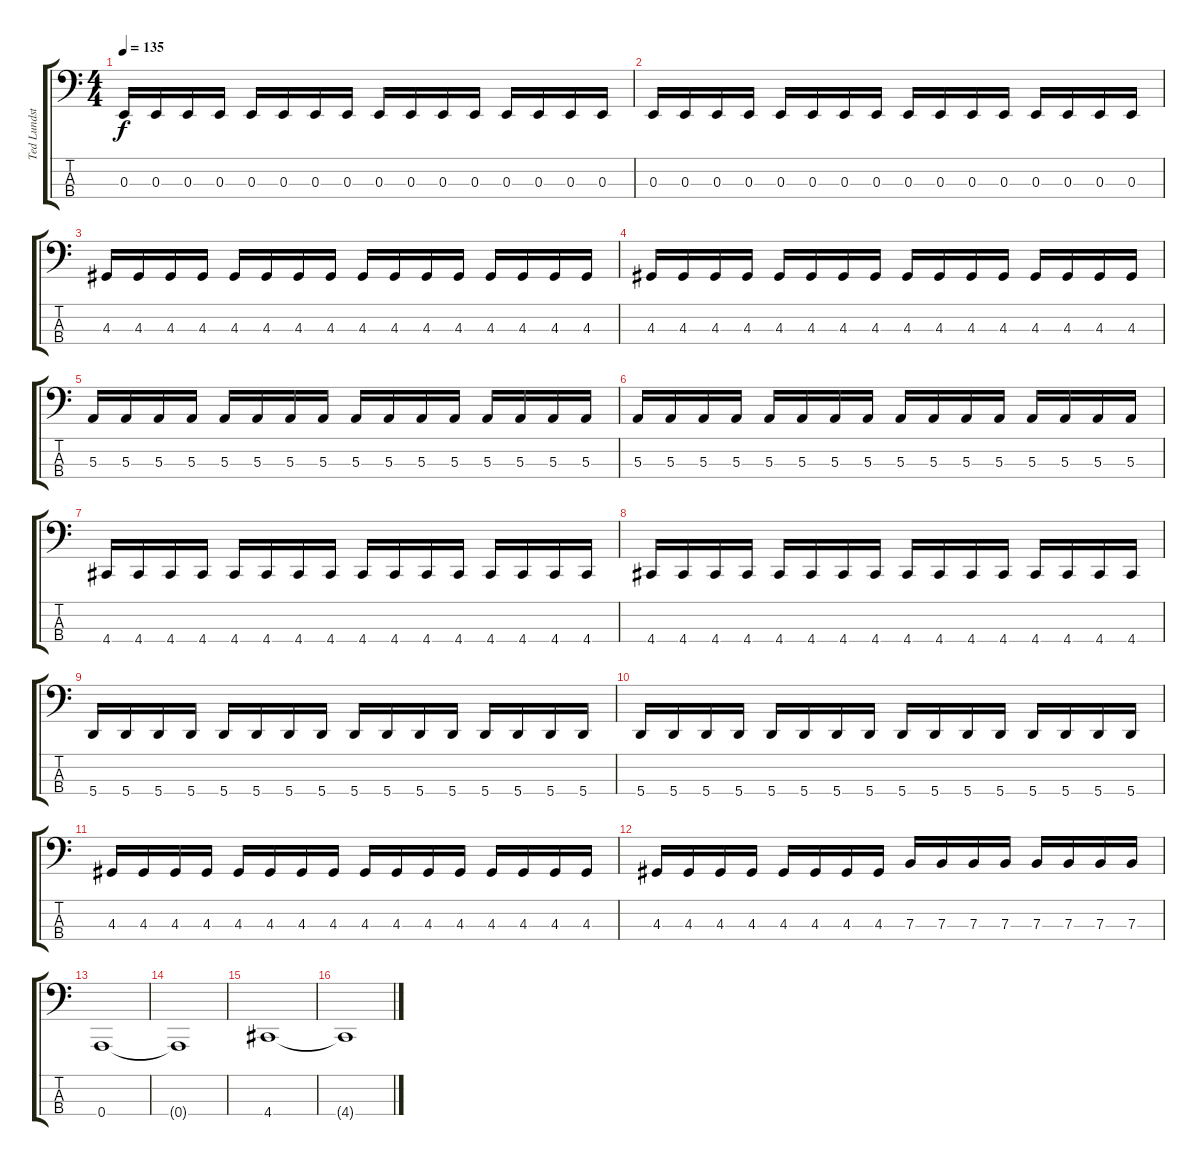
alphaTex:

\track ("Ted Lundstrem" "Ted Lundst") {instrument electricbasspick}
\staff {score tabs}
\tuning (D2 A1 E1 A0) {hide}
\ts (4 4)
\tempo 135
\clef f4
\ks c
0.3.16{dy f} 0.3.16 0.3.16 0.3.16 0.3.16 0.3.16 0.3.16 0.3.16 0.3.16 0.3.16 0.3.16 0.3.16 0.3.16 0.3.16 0.3.16 0.3.16 |
0.3.16 0.3.16 0.3.16 0.3.16 0.3.16 0.3.16 0.3.16 0.3.16 0.3.16 0.3.16 0.3.16 0.3.16 0.3.16 0.3.16 0.3.16 0.3.16 |
4.3.16 4.3.16 4.3.16 4.3.16 4.3.16 4.3.16 4.3.16 4.3.16 4.3.16 4.3.16 4.3.16 4.3.16 4.3.16 4.3.16 4.3.16 4.3.16 |
4.3.16 4.3.16 4.3.16 4.3.16 4.3.16 4.3.16 4.3.16 4.3.16 4.3.16 4.3.16 4.3.16 4.3.16 4.3.16 4.3.16 4.3.16 4.3.16 |
5.3.16 5.3.16 5.3.16 5.3.16 5.3.16 5.3.16 5.3.16 5.3.16 5.3.16 5.3.16 5.3.16 5.3.16 5.3.16 5.3.16 5.3.16 5.3.16 |
5.3.16 5.3.16 5.3.16 5.3.16 5.3.16 5.3.16 5.3.16 5.3.16 5.3.16 5.3.16 5.3.16 5.3.16 5.3.16 5.3.16 5.3.16 5.3.16 |
4.4.16 4.4.16 4.4.16 4.4.16 4.4.16 4.4.16 4.4.16 4.4.16 4.4.16 4.4.16 4.4.16 4.4.16 4.4.16 4.4.16 4.4.16 4.4.16 |
4.4.16 4.4.16 4.4.16 4.4.16 4.4.16 4.4.16 4.4.16 4.4.16 4.4.16 4.4.16 4.4.16 4.4.16 4.4.16 4.4.16 4.4.16 4.4.16 |
5.4.16 5.4.16 5.4.16 5.4.16 5.4.16 5.4.16 5.4.16 5.4.16 5.4.16 5.4.16 5.4.16 5.4.16 5.4.16 5.4.16 5.4.16 5.4.16 |
5.4.16 5.4.16 5.4.16 5.4.16 5.4.16 5.4.16 5.4.16 5.4.16 5.4.16 5.4.16 5.4.16 5.4.16 5.4.16 5.4.16 5.4.16 5.4.16 |
4.3.16 4.3.16 4.3.16 4.3.16 4.3.16 4.3.16 4.3.16 4.3.16 4.3.16 4.3.16 4.3.16 4.3.16 4.3.16 4.3.16 4.3.16 4.3.16 |
4.3.16 4.3.16 4.3.16 4.3.16 4.3.16 4.3.16 4.3.16 4.3.16 7.3.16 7.3.16 7.3.16 7.3.16 7.3.16 7.3.16 7.3.16 7.3.16 |
0.4.1 |
0.4{t}.1 |
4.4.1 |
4.4{t}.1
